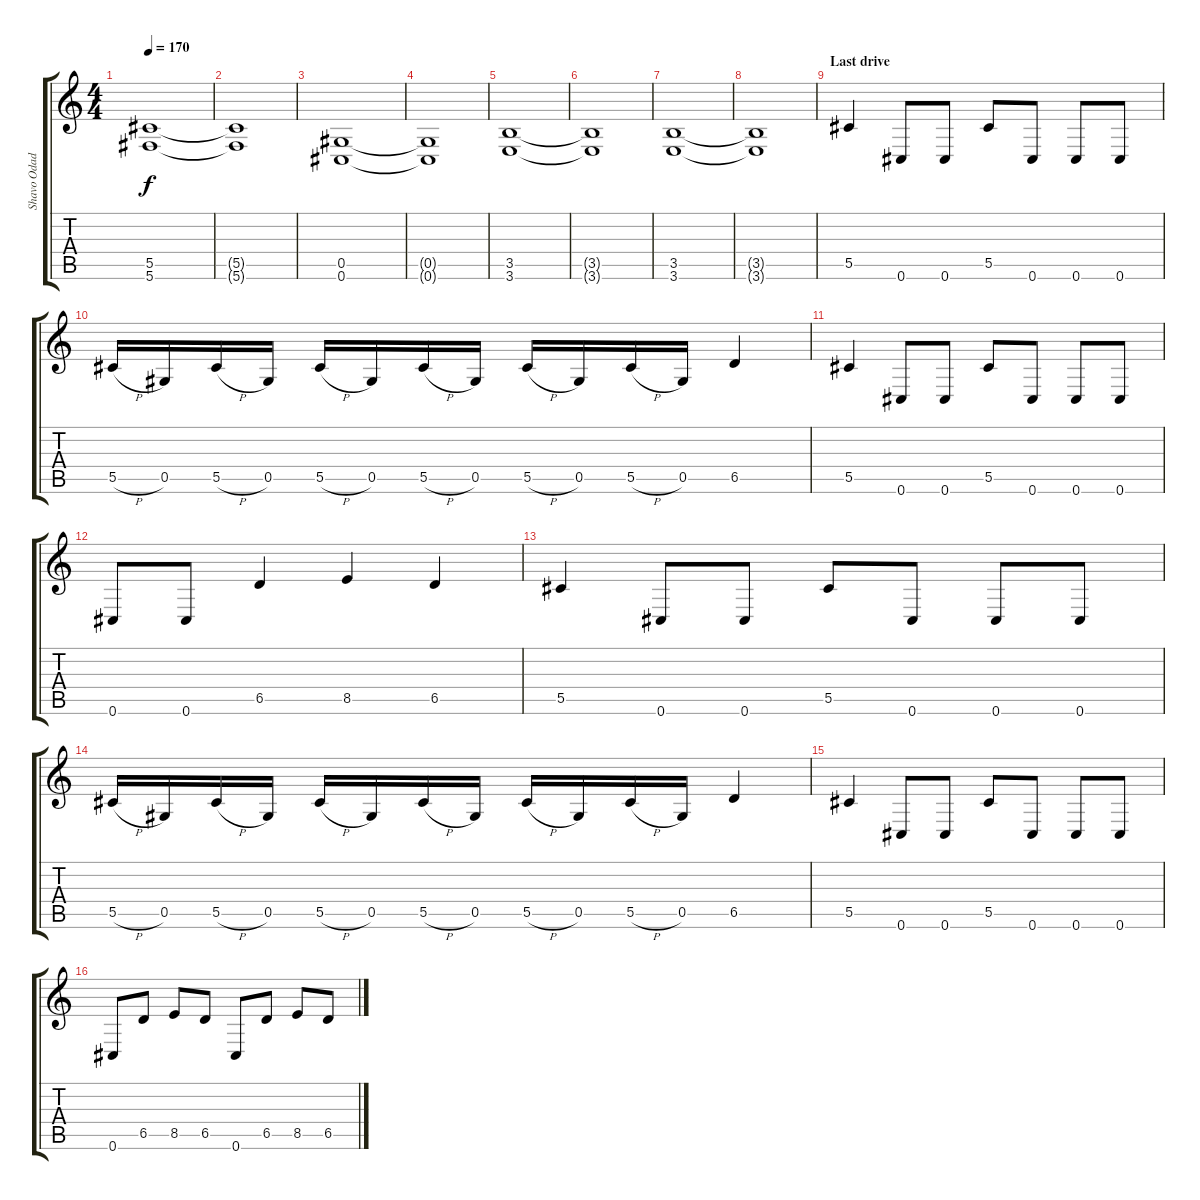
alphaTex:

\track ("Shavo Odadjian" "Shavo Odad") {instrument electricbasspick}
\staff {score tabs}
\tuning (Eb4 Bb3 Gb3 Db3 Ab2 Db2) {hide}
\ts (4 4)
\tempo 170
\clef g2
\ks c
(5.5 5.6).1{dy f} |
(5.5{t} 5.6{t}).1 |
(0.5 0.6).1 |
(0.5{t} 0.6{t}).1 |
(3.5 3.6).1 |
(3.5{t} 3.6{t}).1 |
(3.5 3.6).1 |
(3.5{t} 3.6{t}).1 |
\section ("" "Last drive")
5.5.4 0.6.8 0.6.8 5.5.8 0.6.8 0.6.8 0.6.8 |
5.5{h}.16 0.5.16 5.5{h}.16 0.5.16 5.5{h}.16 0.5.16 5.5{h}.16 0.5.16 5.5{h}.16 0.5.16 5.5{h}.16 0.5.16 6.5.4 |
5.5.4 0.6.8 0.6.8 5.5.8 0.6.8 0.6.8 0.6.8 |
0.6.8 0.6.8 6.5.4 8.5.4 6.5.4 |
5.5.4 0.6.8 0.6.8 5.5.8 0.6.8 0.6.8 0.6.8 |
5.5{h}.16 0.5.16 5.5{h}.16 0.5.16 5.5{h}.16 0.5.16 5.5{h}.16 0.5.16 5.5{h}.16 0.5.16 5.5{h}.16 0.5.16 6.5.4 |
5.5.4 0.6.8 0.6.8 5.5.8 0.6.8 0.6.8 0.6.8 |
0.6.8 6.5.8 8.5.8 6.5.8 0.6.8 6.5.8 8.5.8 6.5.8
